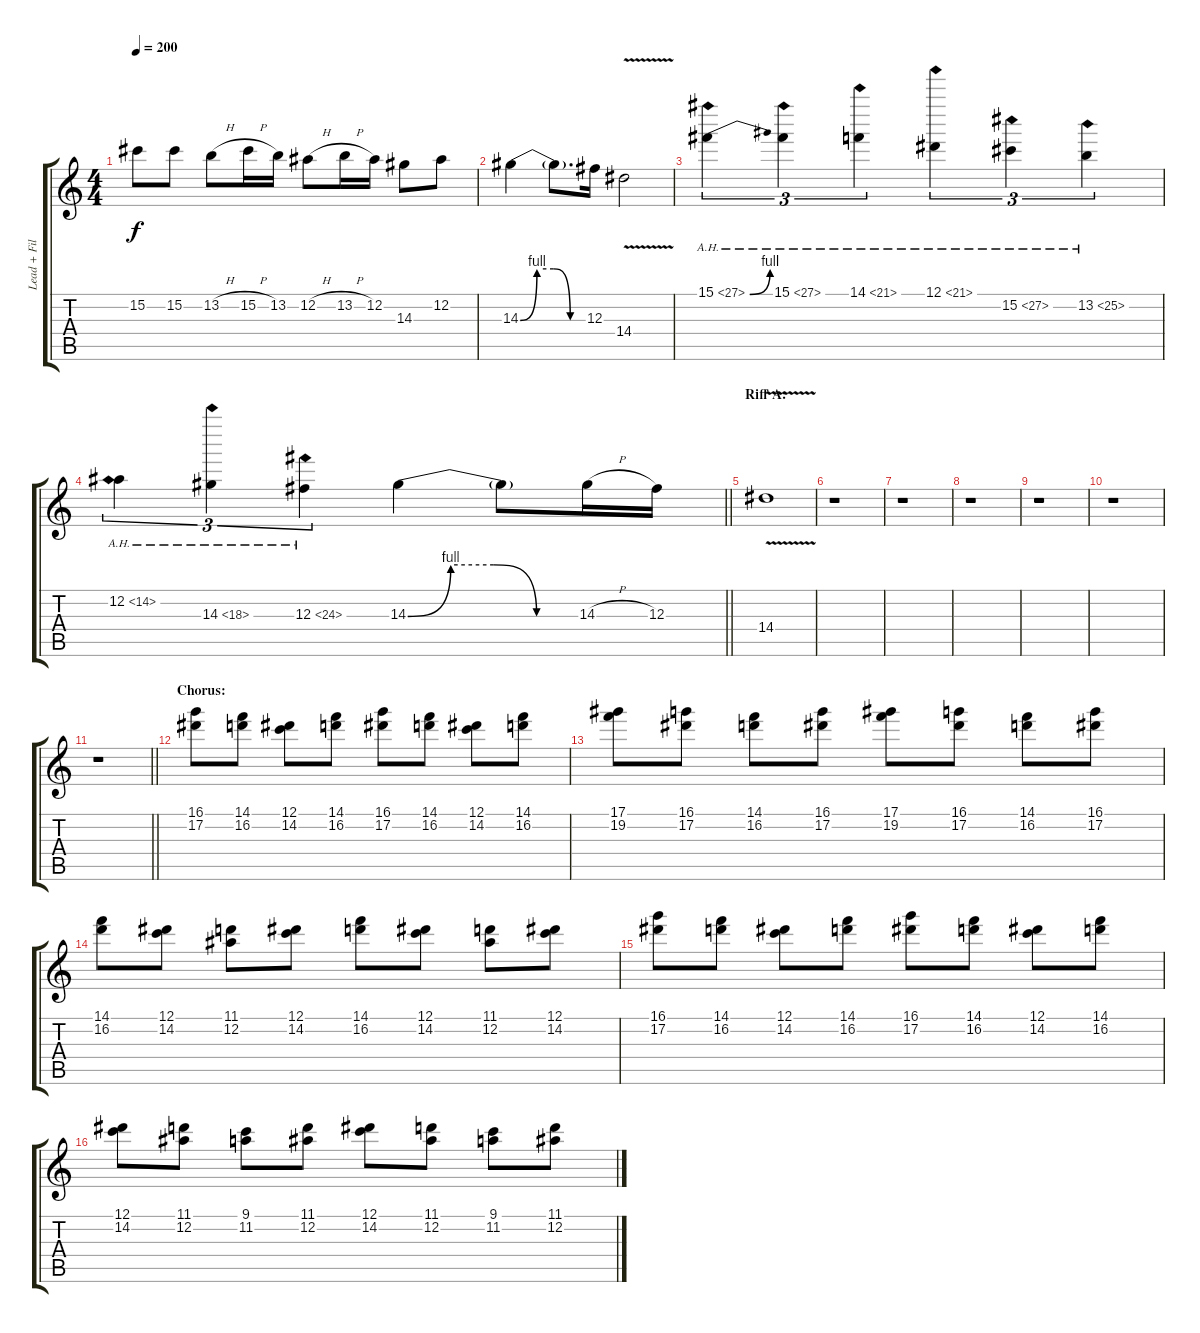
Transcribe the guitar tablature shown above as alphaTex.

\track ("Lead + Fills" "Lead + Fil") {instrument distortionguitar}
\staff {score tabs}
\tuning (Eb4 Bb3 Gb3 Db3 Ab2 Eb2) {hide}
\ts (4 4)
\tempo 200
\clef g2
\ks c
15.2{t}.8{dy f} 15.2.8 13.2{h}.8 15.2{h}.16 13.2.16 12.2{h}.8 13.2{h}.16 12.2.16 14.3.8 12.2.8 |
14.3{be (custom 0 0 15 4 30 4 45 0 60 0)}.4 14.3{t}.8{d} 12.3.16 14.4{v}.2 |
15.1{be (bend 0 0 60 4) ah 12}.4{tu (3 2)} 15.1{ah 12}.4{tu (3 2)} 14.1{ah 7}.4{tu (3 2)} 12.1{ah 9}.4{tu (3 2)} 15.2{ah 12}.4{tu (3 2)} 13.2{ah 12}.4{tu (3 2)} |
\barLineRight lightlight
12.2{ah 2}.4{tu (3 2)} 14.3{ah 4}.4{tu (3 2)} 12.3{ah 12}.4{tu (3 2)} 14.3{be (custom 0 0 15 4 30 4 45 0 60 0)}.4 14.3{t}.8 14.3{h}.16 12.3.16 |
\section ("" "Riff A:")
14.4{v}.1 |
r.1 |
r.1 |
r.1 |
r.1 |
r.1 |
\barLineRight lightlight
r.1 |
\section ("" "Chorus:")
(16.1 17.2).8{volume 5} (14.1 16.2).8 (12.1 14.2).8 (14.1 16.2).8 (16.1 17.2).8 (14.1 16.2).8 (12.1 14.2).8 (14.1 16.2).8 |
(17.1 19.2).8 (16.1 17.2).8 (14.1 16.2).8 (16.1 17.2).8 (17.1 19.2).8 (16.1 17.2).8 (14.1 16.2).8 (16.1 17.2).8 |
(14.1 16.2).8 (12.1 14.2).8 (11.1 12.2).8 (12.1 14.2).8 (14.1 16.2).8 (12.1 14.2).8 (11.1 12.2).8 (12.1 14.2).8 |
(16.1 17.2).8 (14.1 16.2).8 (12.1 14.2).8 (14.1 16.2).8 (16.1 17.2).8 (14.1 16.2).8 (12.1 14.2).8 (14.1 16.2).8 |
(12.1 14.2).8 (11.1 12.2).8 (9.1 11.2).8 (11.1 12.2).8 (12.1 14.2).8 (11.1 12.2).8 (9.1 11.2).8 (11.1 12.2).8
